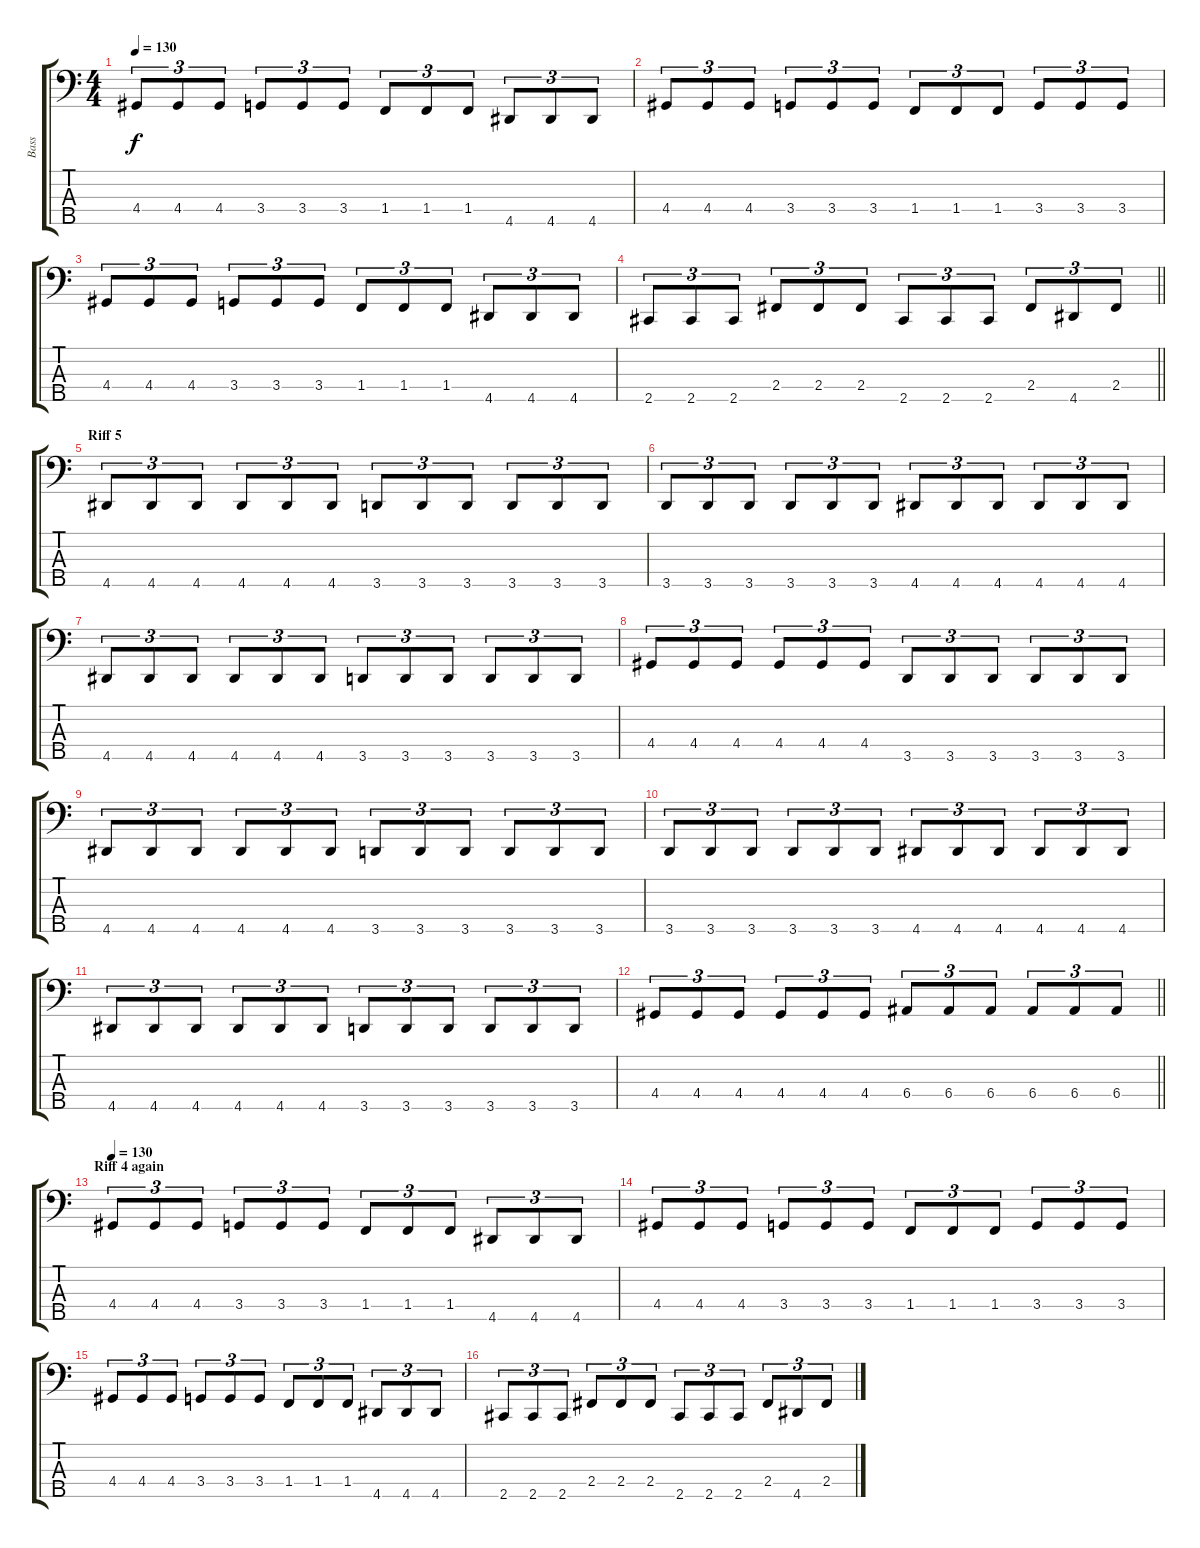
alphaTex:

\track ("Bass" "Bass") {instrument electricbasspick}
\staff {score tabs}
\tuning (G2 D2 A1 E1 B0) {hide}
\ts (4 4)
\tempo 130
\clef f4
\ks c
4.4.8{tu (3 2) dy f} 4.4.8{tu (3 2)} 4.4.8{tu (3 2)} 3.4.8{tu (3 2)} 3.4.8{tu (3 2)} 3.4.8{tu (3 2)} 1.4.8{tu (3 2)} 1.4.8{tu (3 2)} 1.4.8{tu (3 2)} 4.5.8{tu (3 2)} 4.5.8{tu (3 2)} 4.5.8{tu (3 2)} |
4.4.8{tu (3 2)} 4.4.8{tu (3 2)} 4.4.8{tu (3 2)} 3.4.8{tu (3 2)} 3.4.8{tu (3 2)} 3.4.8{tu (3 2)} 1.4.8{tu (3 2)} 1.4.8{tu (3 2)} 1.4.8{tu (3 2)} 3.4.8{tu (3 2)} 3.4.8{tu (3 2)} 3.4.8{tu (3 2)} |
4.4.8{tu (3 2)} 4.4.8{tu (3 2)} 4.4.8{tu (3 2)} 3.4.8{tu (3 2)} 3.4.8{tu (3 2)} 3.4.8{tu (3 2)} 1.4.8{tu (3 2)} 1.4.8{tu (3 2)} 1.4.8{tu (3 2)} 4.5.8{tu (3 2)} 4.5.8{tu (3 2)} 4.5.8{tu (3 2)} |
\barLineRight lightlight
2.5.8{tu (3 2)} 2.5.8{tu (3 2)} 2.5.8{tu (3 2)} 2.4.8{tu (3 2)} 2.4.8{tu (3 2)} 2.4.8{tu (3 2)} 2.5.8{tu (3 2)} 2.5.8{tu (3 2)} 2.5.8{tu (3 2)} 2.4.8{tu (3 2)} 4.5.8{tu (3 2)} 2.4.8{tu (3 2)} |
\section ("" "Riff 5")
4.5.8{tu (3 2)} 4.5.8{tu (3 2)} 4.5.8{tu (3 2)} 4.5.8{tu (3 2)} 4.5.8{tu (3 2)} 4.5.8{tu (3 2)} 3.5.8{tu (3 2)} 3.5.8{tu (3 2)} 3.5.8{tu (3 2)} 3.5.8{tu (3 2)} 3.5.8{tu (3 2)} 3.5.8{tu (3 2)} |
3.5.8{tu (3 2)} 3.5.8{tu (3 2)} 3.5.8{tu (3 2)} 3.5.8{tu (3 2)} 3.5.8{tu (3 2)} 3.5.8{tu (3 2)} 4.5.8{tu (3 2)} 4.5.8{tu (3 2)} 4.5.8{tu (3 2)} 4.5.8{tu (3 2)} 4.5.8{tu (3 2)} 4.5.8{tu (3 2)} |
4.5.8{tu (3 2)} 4.5.8{tu (3 2)} 4.5.8{tu (3 2)} 4.5.8{tu (3 2)} 4.5.8{tu (3 2)} 4.5.8{tu (3 2)} 3.5.8{tu (3 2)} 3.5.8{tu (3 2)} 3.5.8{tu (3 2)} 3.5.8{tu (3 2)} 3.5.8{tu (3 2)} 3.5.8{tu (3 2)} |
4.4.8{tu (3 2)} 4.4.8{tu (3 2)} 4.4.8{tu (3 2)} 4.4.8{tu (3 2)} 4.4.8{tu (3 2)} 4.4.8{tu (3 2)} 3.5.8{tu (3 2)} 3.5.8{tu (3 2)} 3.5.8{tu (3 2)} 3.5.8{tu (3 2)} 3.5.8{tu (3 2)} 3.5.8{tu (3 2)} |
4.5.8{tu (3 2)} 4.5.8{tu (3 2)} 4.5.8{tu (3 2)} 4.5.8{tu (3 2)} 4.5.8{tu (3 2)} 4.5.8{tu (3 2)} 3.5.8{tu (3 2)} 3.5.8{tu (3 2)} 3.5.8{tu (3 2)} 3.5.8{tu (3 2)} 3.5.8{tu (3 2)} 3.5.8{tu (3 2)} |
3.5.8{tu (3 2)} 3.5.8{tu (3 2)} 3.5.8{tu (3 2)} 3.5.8{tu (3 2)} 3.5.8{tu (3 2)} 3.5.8{tu (3 2)} 4.5.8{tu (3 2)} 4.5.8{tu (3 2)} 4.5.8{tu (3 2)} 4.5.8{tu (3 2)} 4.5.8{tu (3 2)} 4.5.8{tu (3 2)} |
4.5.8{tu (3 2)} 4.5.8{tu (3 2)} 4.5.8{tu (3 2)} 4.5.8{tu (3 2)} 4.5.8{tu (3 2)} 4.5.8{tu (3 2)} 3.5.8{tu (3 2)} 3.5.8{tu (3 2)} 3.5.8{tu (3 2)} 3.5.8{tu (3 2)} 3.5.8{tu (3 2)} 3.5.8{tu (3 2)} |
\barLineRight lightlight
4.4.8{tu (3 2)} 4.4.8{tu (3 2)} 4.4.8{tu (3 2)} 4.4.8{tu (3 2)} 4.4.8{tu (3 2)} 4.4.8{tu (3 2)} 6.4.8{tu (3 2)} 6.4.8{tu (3 2)} 6.4.8{tu (3 2)} 6.4.8{tu (3 2)} 6.4.8{tu (3 2)} 6.4.8{tu (3 2)} |
\section ("" "Riff 4 again")
\tempo 130
4.4.8{tu (3 2)} 4.4.8{tu (3 2)} 4.4.8{tu (3 2)} 3.4.8{tu (3 2)} 3.4.8{tu (3 2)} 3.4.8{tu (3 2)} 1.4.8{tu (3 2)} 1.4.8{tu (3 2)} 1.4.8{tu (3 2)} 4.5.8{tu (3 2)} 4.5.8{tu (3 2)} 4.5.8{tu (3 2)} |
4.4.8{tu (3 2)} 4.4.8{tu (3 2)} 4.4.8{tu (3 2)} 3.4.8{tu (3 2)} 3.4.8{tu (3 2)} 3.4.8{tu (3 2)} 1.4.8{tu (3 2)} 1.4.8{tu (3 2)} 1.4.8{tu (3 2)} 3.4.8{tu (3 2)} 3.4.8{tu (3 2)} 3.4.8{tu (3 2)} |
4.4.8{tu (3 2)} 4.4.8{tu (3 2)} 4.4.8{tu (3 2)} 3.4.8{tu (3 2)} 3.4.8{tu (3 2)} 3.4.8{tu (3 2)} 1.4.8{tu (3 2)} 1.4.8{tu (3 2)} 1.4.8{tu (3 2)} 4.5.8{tu (3 2)} 4.5.8{tu (3 2)} 4.5.8{tu (3 2)} |
2.5.8{tu (3 2)} 2.5.8{tu (3 2)} 2.5.8{tu (3 2)} 2.4.8{tu (3 2)} 2.4.8{tu (3 2)} 2.4.8{tu (3 2)} 2.5.8{tu (3 2)} 2.5.8{tu (3 2)} 2.5.8{tu (3 2)} 2.4.8{tu (3 2)} 4.5.8{tu (3 2)} 2.4.8{tu (3 2)}
